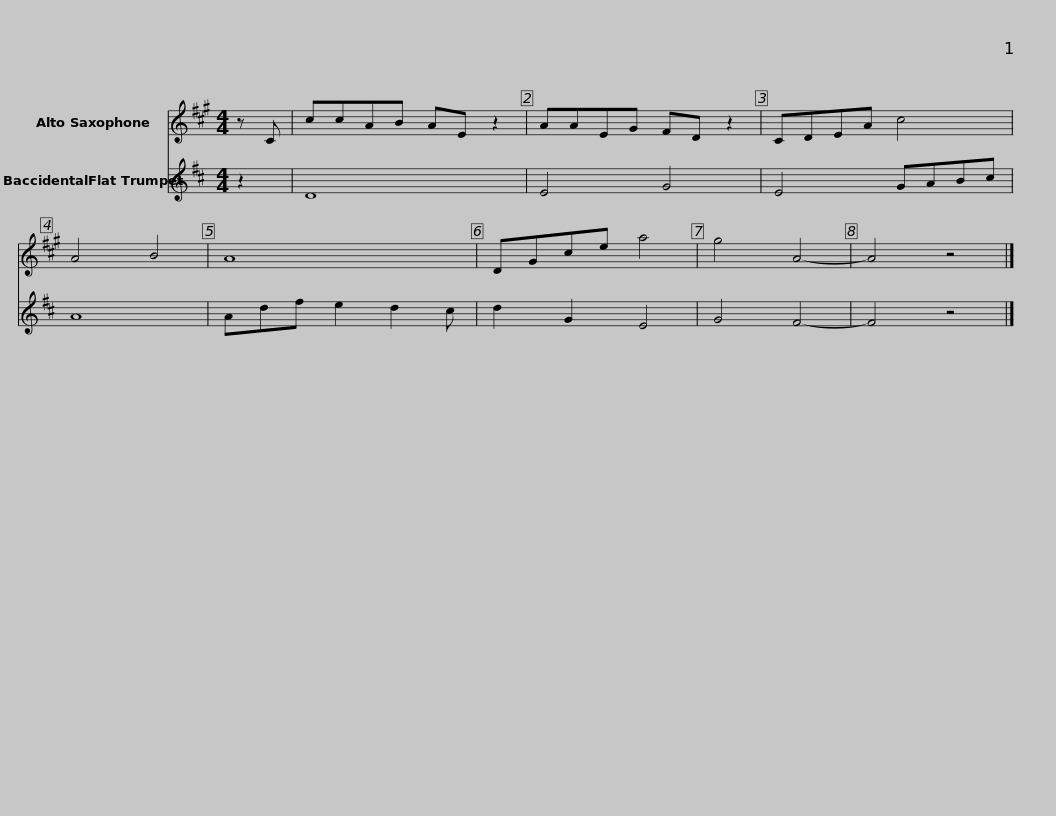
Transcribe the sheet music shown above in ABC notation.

X:1
%%score 1 2
L:1/8
M:4/4
I:linebreak $
K:none
V:1 treble transpose=-9
V:2 treble transpose=-2
V:1
[K:A] z C | ccAB AE z2 | AAEG FD z2 | CDEA c4 | A4 B4 | %5
 A8 |$ DGce a4 | g4 A4- | A4 z4 |] %9
V:2
[K:D] z2 | D8 | E4 G4 | E4 GABc | A8 | %5
 Adf e2 d2 c |$ d2 G2 E4 | G4 F4- | F4 z4 |] %9
